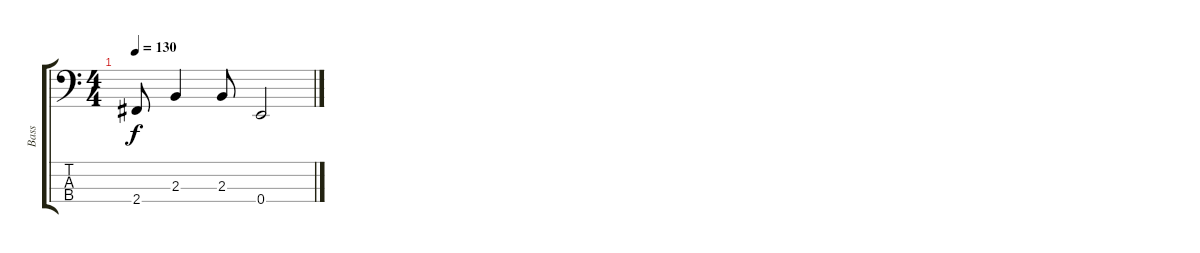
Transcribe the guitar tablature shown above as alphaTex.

\track ("Bass" "Bass") {instrument electricbassfinger}
\staff {score tabs}
\tuning (G2 D2 A1 E1) {hide}
\ts (4 4)
\tempo 130
\clef f4
\ks c
2.4.8{dy f} 2.3.4 2.3.8 0.4.2
